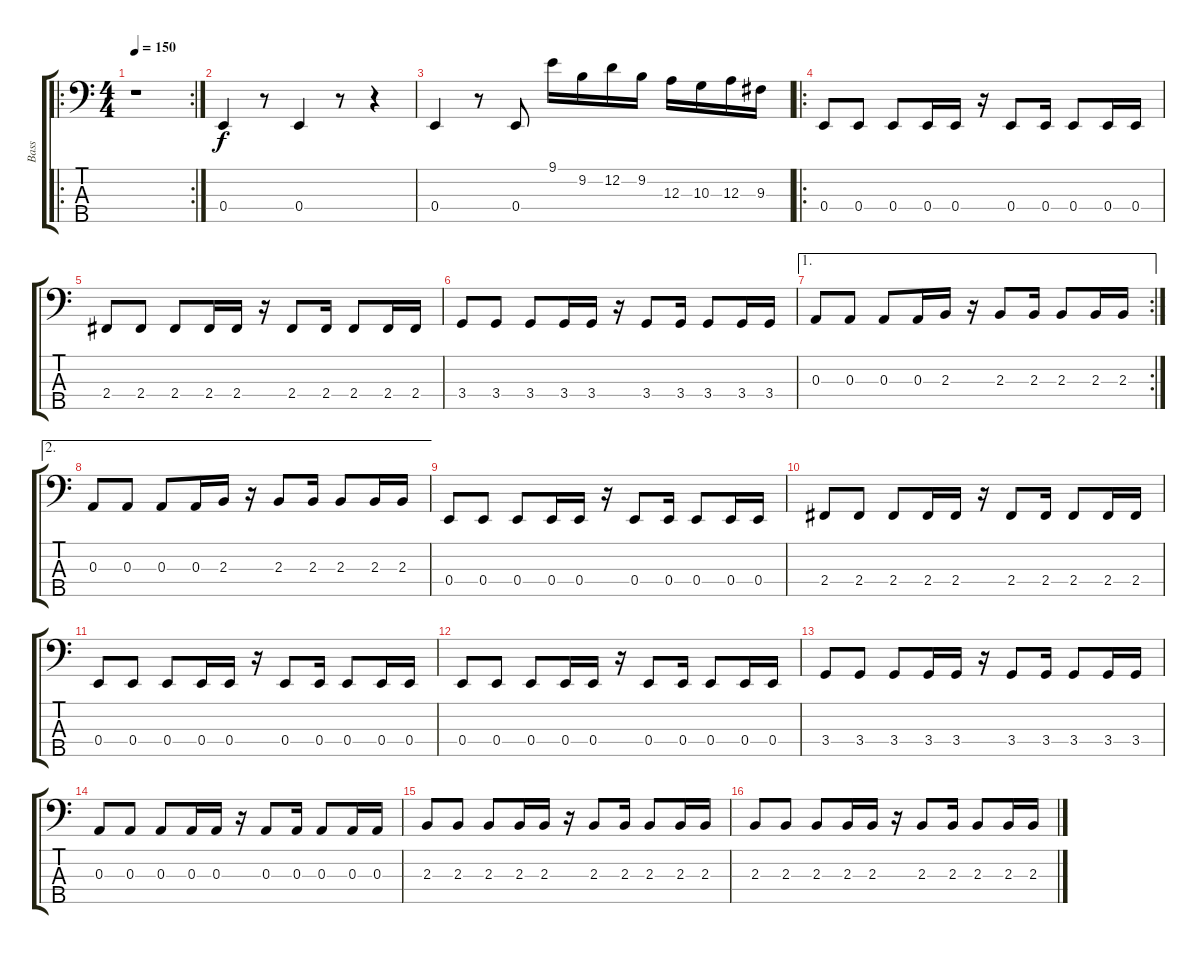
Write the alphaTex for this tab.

\track ("Bass" "Bass") {instrument electricbasspick}
\staff {score tabs}
\tuning (G2 D2 A1 E1 B0) {hide}
\ro
\rc 2
\ts (4 4)
\tempo 150
\clef f4
\ks c
r.1{dy f instrument electricbasspick} |
0.4.4 r.8 0.4.4 r.8 r.4 |
0.4.4 r.8 0.4.8 9.1.16 9.2.16 12.2.16 9.2.16 12.3.16 10.3.16 12.3.16 9.3.16 |
\ro
0.4.8 0.4.8 0.4.8 0.4.16 0.4.16 r.16 0.4.8 0.4.16 0.4.8 0.4.16 0.4.16 |
2.4.8 2.4.8 2.4.8 2.4.16 2.4.16 r.16 2.4.8 2.4.16 2.4.8 2.4.16 2.4.16 |
3.4.8 3.4.8 3.4.8 3.4.16 3.4.16 r.16 3.4.8 3.4.16 3.4.8 3.4.16 3.4.16 |
\ae 1
\rc 2
0.3.8 0.3.8 0.3.8 0.3.16 2.3.16 r.16 2.3.8 2.3.16 2.3.8 2.3.16 2.3.16 |
\ae 2
0.3.8 0.3.8 0.3.8 0.3.16 2.3.16 r.16 2.3.8 2.3.16 2.3.8 2.3.16 2.3.16 |
0.4.8 0.4.8 0.4.8 0.4.16 0.4.16 r.16 0.4.8 0.4.16 0.4.8 0.4.16 0.4.16 |
2.4.8 2.4.8 2.4.8 2.4.16 2.4.16 r.16 2.4.8 2.4.16 2.4.8 2.4.16 2.4.16 |
0.4.8 0.4.8 0.4.8 0.4.16 0.4.16 r.16 0.4.8 0.4.16 0.4.8 0.4.16 0.4.16 |
0.4.8 0.4.8 0.4.8 0.4.16 0.4.16 r.16 0.4.8 0.4.16 0.4.8 0.4.16 0.4.16 |
3.4.8 3.4.8 3.4.8 3.4.16 3.4.16 r.16 3.4.8 3.4.16 3.4.8 3.4.16 3.4.16 |
0.3.8 0.3.8 0.3.8 0.3.16 0.3.16 r.16 0.3.8 0.3.16 0.3.8 0.3.16 0.3.16 |
2.3.8 2.3.8 2.3.8 2.3.16 2.3.16 r.16 2.3.8 2.3.16 2.3.8 2.3.16 2.3.16 |
2.3.8 2.3.8 2.3.8 2.3.16 2.3.16 r.16 2.3.8 2.3.16 2.3.8 2.3.16 2.3.16
